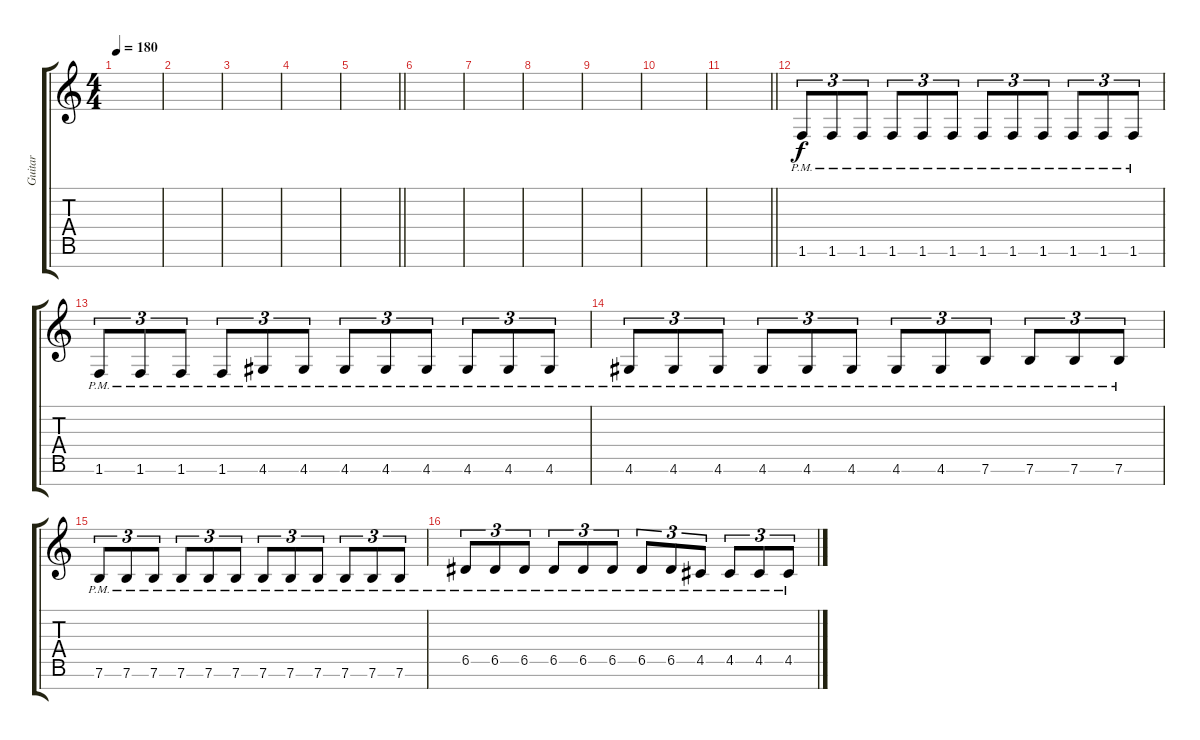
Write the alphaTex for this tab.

\track ("Guitar" "Guitar") {instrument distortionguitar}
\staff {score tabs}
\tuning (E4 B3 G3 D3 A2 E2 B1) {hide}
\ts (4 4)
\tempo 180
\clef g2
\ks c
|
|
|
|
\barLineRight lightlight
|
\section ("" "")
|
|
|
|
|
\barLineRight lightlight
|
1.6{pm}.8{tu (3 2)} 1.6{pm}.8{tu (3 2)} 1.6{pm}.8{tu (3 2)} 1.6{pm}.8{tu (3 2)} 1.6{pm}.8{tu (3 2)} 1.6{pm}.8{tu (3 2)} 1.6{pm}.8{tu (3 2)} 1.6{pm}.8{tu (3 2)} 1.6{pm}.8{tu (3 2)} 1.6{pm}.8{tu (3 2)} 1.6{pm}.8{tu (3 2)} 1.6{pm}.8{tu (3 2)} |
1.6{pm}.8{tu (3 2)} 1.6{pm}.8{tu (3 2)} 1.6{pm}.8{tu (3 2)} 1.6{pm}.8{tu (3 2)} 4.6{pm}.8{tu (3 2)} 4.6{pm}.8{tu (3 2)} 4.6{pm}.8{tu (3 2)} 4.6{pm}.8{tu (3 2)} 4.6{pm}.8{tu (3 2)} 4.6{pm}.8{tu (3 2)} 4.6{pm}.8{tu (3 2)} 4.6{pm}.8{tu (3 2)} |
4.6{pm}.8{tu (3 2)} 4.6{pm}.8{tu (3 2)} 4.6{pm}.8{tu (3 2)} 4.6{pm}.8{tu (3 2)} 4.6{pm}.8{tu (3 2)} 4.6{pm}.8{tu (3 2)} 4.6{pm}.8{tu (3 2)} 4.6{pm}.8{tu (3 2)} 7.6{pm}.8{tu (3 2)} 7.6{pm}.8{tu (3 2)} 7.6{pm}.8{tu (3 2)} 7.6{pm}.8{tu (3 2)} |
7.6{pm}.8{tu (3 2)} 7.6{pm}.8{tu (3 2)} 7.6{pm}.8{tu (3 2)} 7.6{pm}.8{tu (3 2)} 7.6{pm}.8{tu (3 2)} 7.6{pm}.8{tu (3 2)} 7.6{pm}.8{tu (3 2)} 7.6{pm}.8{tu (3 2)} 7.6{pm}.8{tu (3 2)} 7.6{pm}.8{tu (3 2)} 7.6{pm}.8{tu (3 2)} 7.6{pm}.8{tu (3 2)} |
6.5{pm}.8{tu (3 2)} 6.5{pm}.8{tu (3 2)} 6.5{pm}.8{tu (3 2)} 6.5{pm}.8{tu (3 2)} 6.5{pm}.8{tu (3 2)} 6.5{pm}.8{tu (3 2)} 6.5{pm}.8{tu (3 2)} 6.5{pm}.8{tu (3 2)} 4.5{pm}.8{tu (3 2)} 4.5{pm}.8{tu (3 2)} 4.5{pm}.8{tu (3 2)} 4.5{pm}.8{tu (3 2)}
